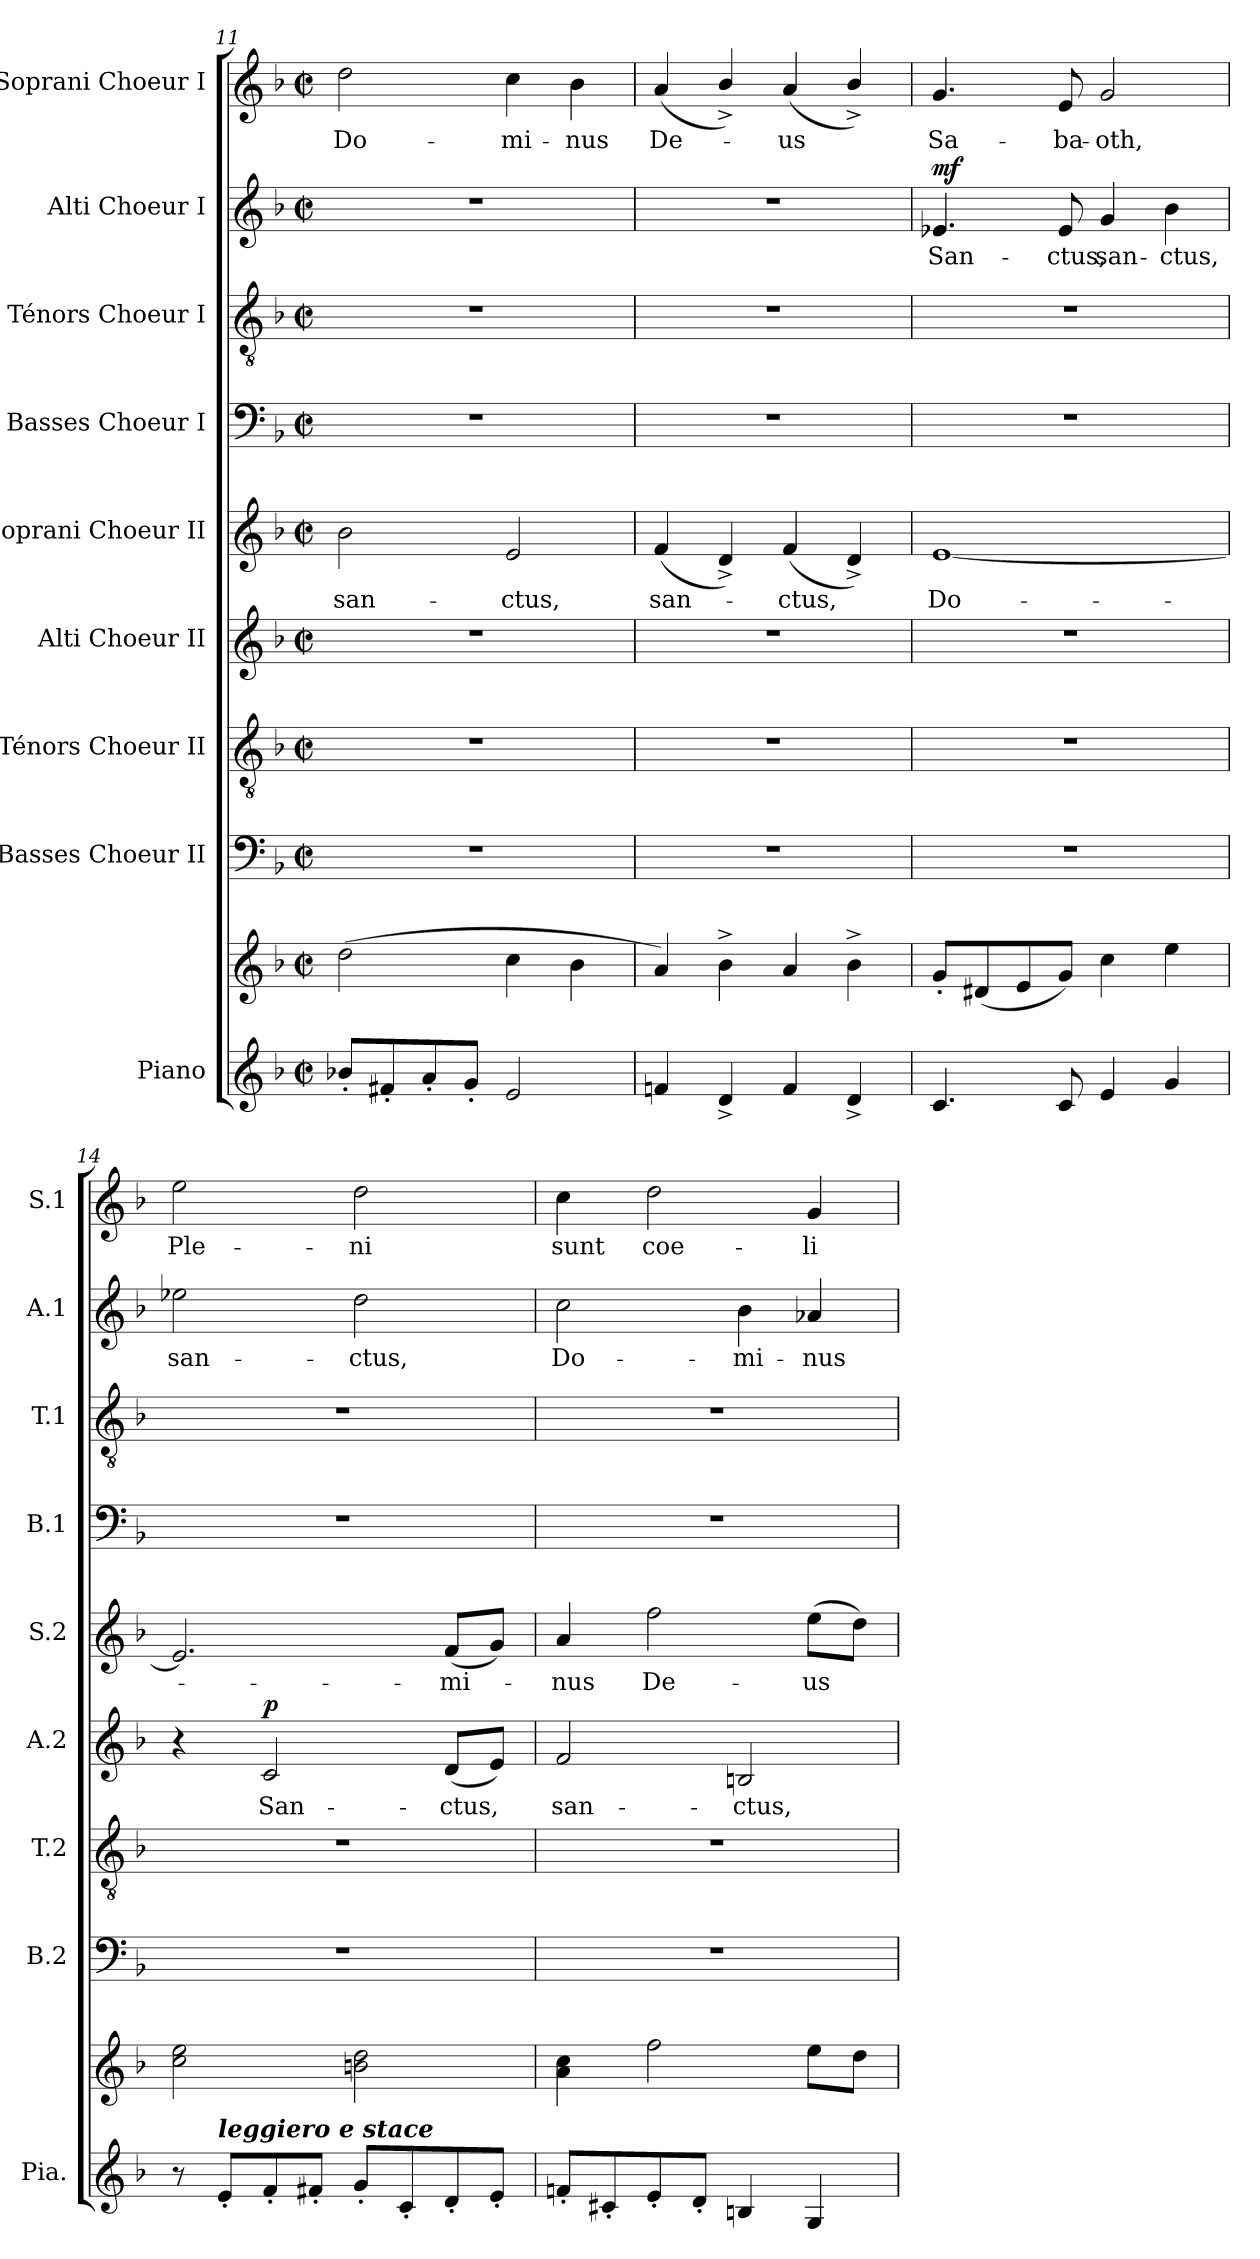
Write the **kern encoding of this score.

**kern	**kern	**kern	**kern	**kern	**text	**dynam	**kern	**text	**kern	**kern	**kern	**text	**dynam	**kern	**text
*part9	*part9	*part8	*part7	*part6	*part6	*part6	*part5	*part5	*part4	*part3	*part2	*part2	*part2	*part1	*part1
*staff10	*staff9	*staff8	*staff7	*staff6	*staff6	*staff6	*staff5	*staff5	*staff4	*staff3	*staff2	*staff2	*staff2	*staff1	*staff1
*I"Piano	*	*I"Basses Choeur II	*I"Ténors Choeur II	*I"Alti Choeur II	*	*	*I"Soprani Choeur II	*	*I"Basses Choeur I	*I"Ténors Choeur I	*I"Alti Choeur I	*	*	*I"Soprani Choeur I	*
*I'Pia.	*	*I'B.2	*I'T.2	*I'A.2	*	*	*I'S.2	*	*I'B.1	*I'T.1	*I'A.1	*	*	*I'S.1	*
*clefG2	*clefG2	*clefF4	*clefGv2	*clefG2	*	*	*clefG2	*	*clefF4	*clefGv2	*clefG2	*	*	*clefG2	*
*	*	*	*	*	*	*	*	*	*	*	*ITrd2c3	*	*	*	*
*k[b-]	*k[b-]	*k[b-]	*k[b-]	*k[b-]	*	*	*k[b-]	*	*k[b-]	*k[b-]	*k[f#c#]	*	*	*k[b-]	*
*M2/2	*M2/2	*M2/2	*M2/2	*M2/2	*	*	*M2/2	*	*M2/2	*M2/2	*M2/2	*	*	*M2/2	*
*met(c|)	*met(c|)	*met(c|)	*met(c|)	*met(c|)	*	*	*met(c|)	*	*met(c|)	*met(c|)	*met(c|)	*	*	*met(c|)	*
=11	=11	=11	=11	=11	=11	=11	=11	=11	=11	=11	=11	=11	=11	=11	=11
8b-X'/L	(2dd\	1r	1r	1r	.	.	2b-\	san-	1r	1r	1r	.	.	2dd\	Do-
8f#X'/	.	.	.	.	.	.	.	.	.	.	.	.	.	.	.
8a'/	.	.	.	.	.	.	.	.	.	.	.	.	.	.	.
8g'/J	.	.	.	.	.	.	.	.	.	.	.	.	.	.	.
2e/	4cc\	.	.	.	.	.	2e/	-ctus,	.	.	.	.	.	4cc\	-mi-
.	4b-\	.	.	.	.	.	.	.	.	.	.	.	.	4b-\	-nus
!!LO:PB:g=z
=12	=12	=12	=12	=12	=12	=12	=12	=12	=12	=12	=12	=12	=12	=12	=12
4fn/	4a/)	1r	1r	1r	.	.	(4f/	san-	1r	1r	1r	.	.	(4a/	De-
4d^/	4b-^\	.	.	.	.	.	4d^/)	.	.	.	.	.	.	4b-^/)	.
4f/	4a/	.	.	.	.	.	(4f/	-ctus,	.	.	.	.	.	(4a/	-us
4d^/	4b-^\	.	.	.	.	.	4d^/)	.	.	.	.	.	.	4b-^/)	.
=13	=13	=13	=13	=13	=13	=13	=13	=13	=13	=13	=13	=13	=13	=13	=13
!	!	!	!	!	!	!	!	!	!	!	!	!	!LO:DY:a	!	!
4.c/	8g'/L	1r	1r	1r	.	.	[1e	Do-	1r	1r	4.cni/	San-	mf	4.g/	Sa-
.	(8d#X/	.	.	.	.	.	.	.	.	.	.	.	.	.	.
.	8e/	.	.	.	.	.	.	.	.	.	.	.	.	.	.
8c/	8g/J)	.	.	.	.	.	.	.	.	.	8ci/	-ctus,	.	8e/	-ba-
4e/	4cc\	.	.	.	.	.	.	.	.	.	4ei/	san-	.	2g/	-oth,
4g/	4ee\	.	.	.	.	.	.	.	.	.	4gi\	-ctus,	.	.	.
=14	=14	=14	=14	=14	=14	=14	=14	=14	=14	=14	=14	=14	=14	=14	=14
8r	2cc\ 2ee\	1r	1r	4r	.	.	2.e/]	.	1r	1r	2ccni\	san-	.	2ee\	Ple-
!LO:TX:a:Bi:t=leggiero e stace	!	!	!	!	!	!	!	!	!	!	!	!	!	!	!
8e'/L	.	.	.	.	.	.	.	.	.	.	.	.	.	.	.
!	!	!	!	!	!	!LO:DY:a	!	!	!	!	!	!	!	!	!
8f'/	.	.	.	2ci/	San-	p	.	.	.	.	.	.	.	.	.
8f#X'/J	.	.	.	.	.	.	.	.	.	.	.	.	.	.	.
8g'/L	2bn\ 2dd\	.	.	.	.	.	.	.	.	.	2bi\	-ctus,	.	2dd\	-ni
8c'/	.	.	.	.	.	.	.	.	.	.	.	.	.	.	.
8d'/	.	.	.	(8di/L	-ctus,	.	(8f/L	-mi-	.	.	.	.	.	.	.
8e'/J	.	.	.	8ei/J)	.	.	8g/J)	.	.	.	.	.	.	.	.
=15	=15	=15	=15	=15	=15	=15	=15	=15	=15	=15	=15	=15	=15	=15	=15
8fn'/L	4a\ 4cc\	1r	1r	2fi/	san-	.	4a/	-nus	1r	1r	2ai\	Do-	.	4cc\	sunt
8c#X'/	.	.	.	.	.	.	.	.	.	.	.	.	.	.	.
8e'/	2ff\	.	.	.	.	.	2ff\	De-	.	.	.	.	.	2dd\	coe-
8d'/J	.	.	.	.	.	.	.	.	.	.	.	.	.	.	.
4Bn/	.	.	.	2Bni/	-ctus,	.	.	.	.	.	4gi\	-mi-	.	.	.
4G/	8ee\L	.	.	.	.	.	(8ee\L	-us	.	.	4fni/	-nus	.	4g/	-li
.	8dd\J	.	.	.	.	.	8dd\J)	.	.	.	.	.	.	.	.
=	=	=	=	=	=	=	=	=	=	=	=	=	=	=	=
*-	*-	*-	*-	*-	*-	*-	*-	*-	*-	*-	*-	*-	*-	*-	*-
